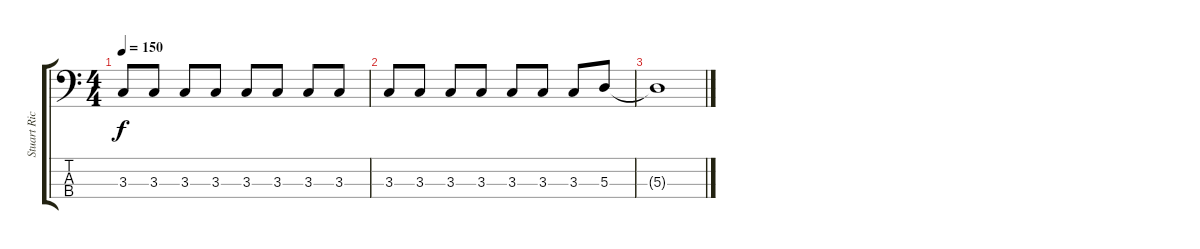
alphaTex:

\track ("Stuart Richardson" "Stuart Ric") {instrument electricbassfinger}
\staff {score tabs}
\tuning (G2 D2 A1 E1) {hide}
\ts (4 4)
\tempo 150
\clef f4
\ks c
3.3.8{dy f} 3.3.8 3.3.8 3.3.8 3.3.8 3.3.8 3.3.8 3.3.8 |
3.3.8 3.3.8 3.3.8 3.3.8 3.3.8 3.3.8 3.3.8 5.3.8 |
5.3{t}.1
